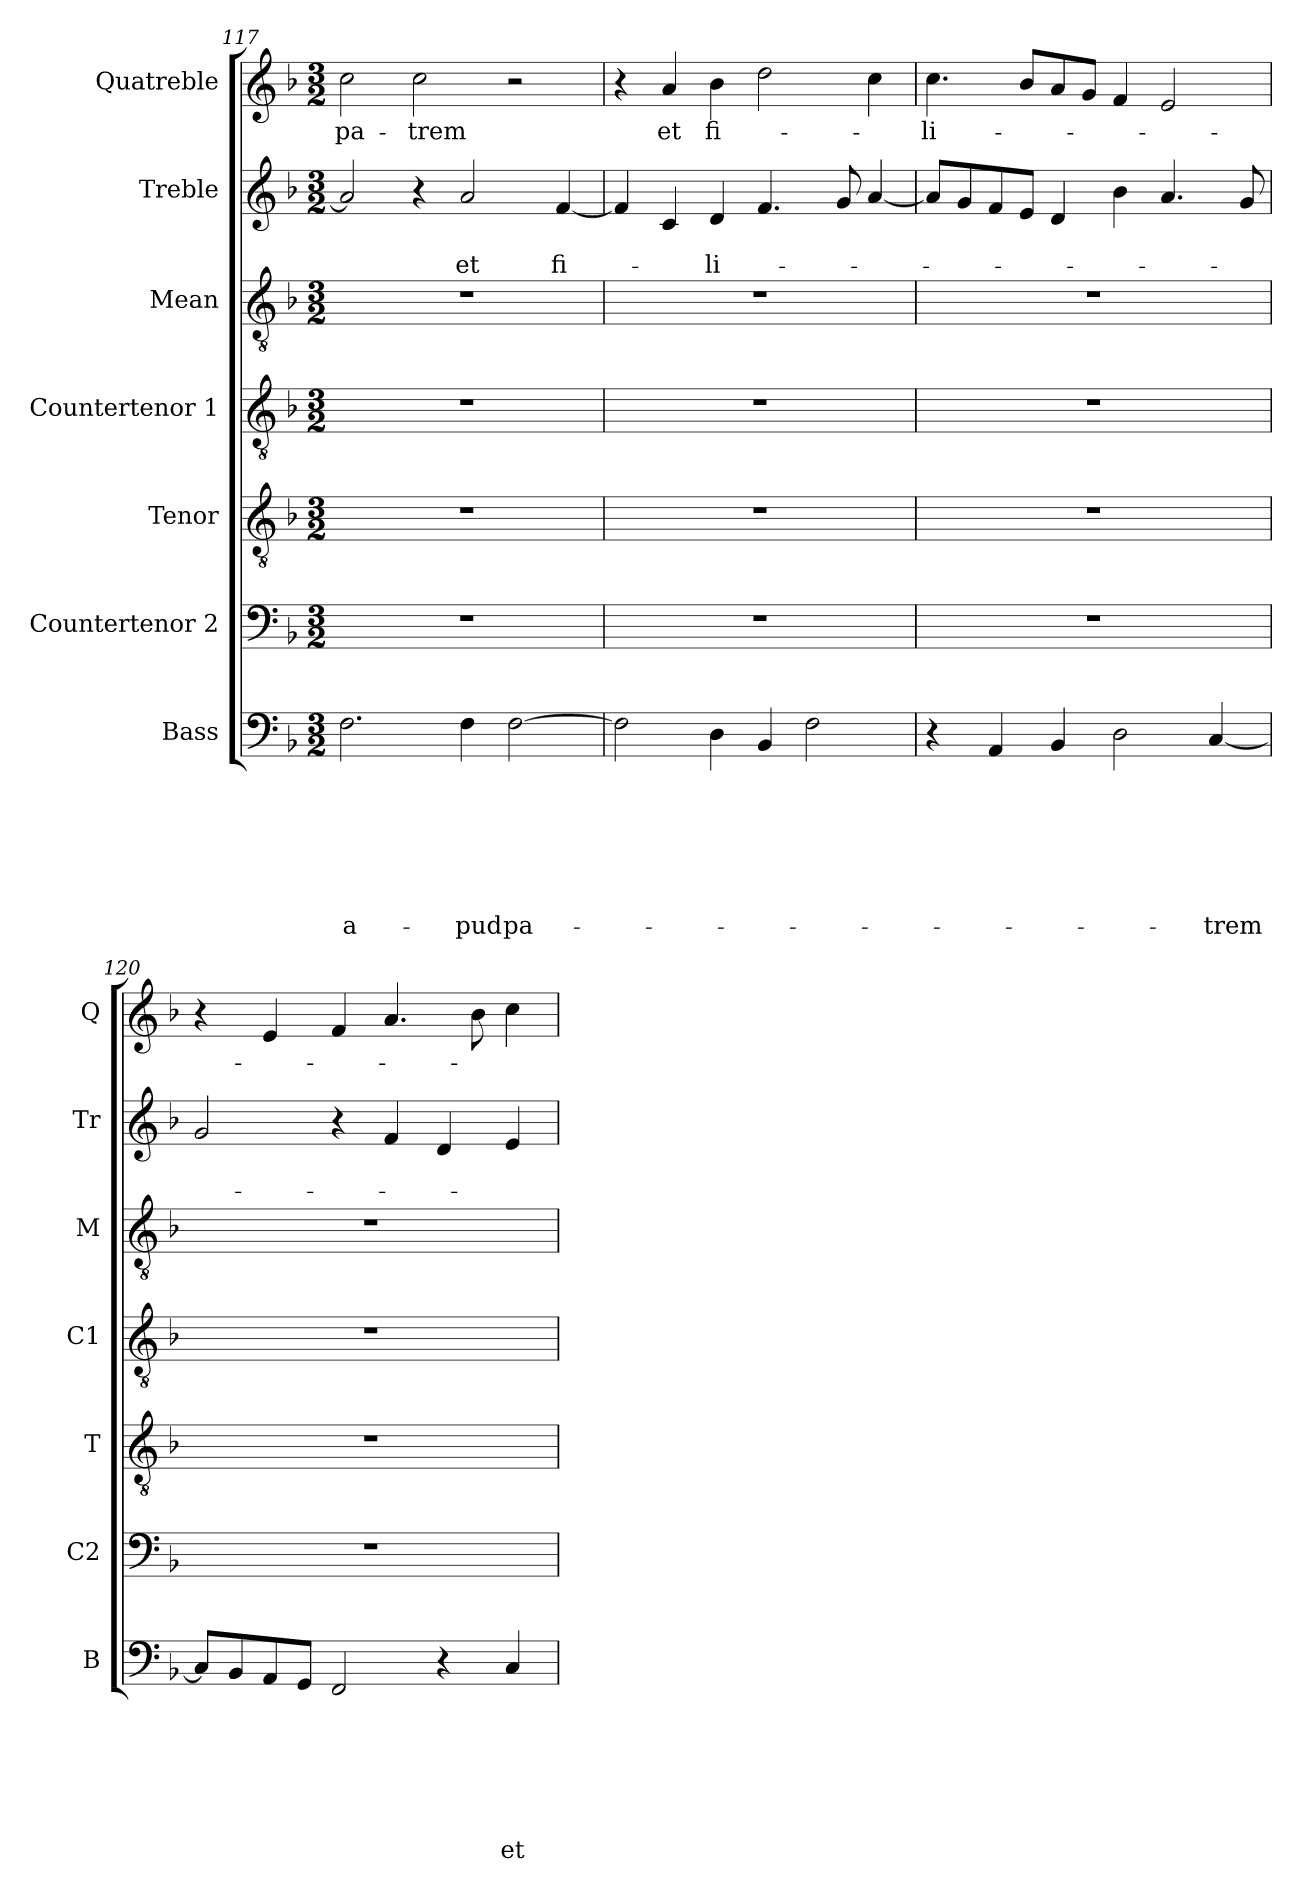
**kern	**text	**text	**text	**text	**text	**text	**text	**kern	**kern	**kern	**kern	**kern	**text	**text	**kern	**text
*part7	*part7	*part7	*part7	*part7	*part7	*part7	*part7	*part6	*part5	*part4	*part3	*part2	*part2	*part2	*part1	*part1
*staff7	*staff7	*staff7	*staff7	*staff7	*staff7	*staff7	*staff7	*staff6	*staff5	*staff4	*staff3	*staff2	*staff2	*staff2	*staff1	*staff1
*I"Bass	*	*	*	*	*	*	*	*I"Countertenor 2	*I"Tenor	*I"Countertenor 1	*I"Mean	*I"Treble	*	*	*I"Quatreble	*
*I'B	*	*	*	*	*	*	*	*I'C2	*I'T	*I'C1	*I'M	*I'Tr	*	*	*I'Q	*
*clefF4	*	*	*	*	*	*	*	*clefF4	*clefGv2	*clefGv2	*clefGv2	*clefG2	*	*	*clefG2	*
*k[b-]	*	*	*	*	*	*	*	*k[b-]	*k[b-]	*k[b-]	*k[b-]	*k[b-]	*	*	*k[b-]	*
*d:	*	*	*	*	*	*	*	*d:	*d:	*d:	*d:	*d:	*	*	*d:	*
*M3/2	*	*	*	*	*	*	*	*M3/2	*M3/2	*M3/2	*M3/2	*M3/2	*	*	*M3/2	*
=117	=117	=117	=117	=117	=117	=117	=117	=117	=117	=117	=117	=117	=117	=117	=117	=117
2.F\	.	.	.	.	.	.	a-	1.r	1.r	1.r	1.r	2a/]	.	.	2cc\	pa-
.	.	.	.	.	.	.	.	.	.	.	.	4r	.	.	2cc\	-trem
4F\	.	.	.	.	.	.	-pud	.	.	.	.	2a/	.	et	.	.
[2F\	.	.	.	.	.	.	pa-	.	.	.	.	.	.	.	2r	.
.	.	.	.	.	.	.	.	.	.	.	.	[4f/	.	fi-	.	.
=118	=118	=118	=118	=118	=118	=118	=118	=118	=118	=118	=118	=118	=118	=118	=118	=118
2F\]	.	.	.	.	.	.	.	1.r	1.r	1.r	1.r	4f/]	.	.	4r	.
.	.	.	.	.	.	.	.	.	.	.	.	4c/	.	.	4a/	et
4D\	.	.	.	.	.	.	.	.	.	.	.	4d/	.	-li-	4b-\	fi-
4BB-/	.	.	.	.	.	.	.	.	.	.	.	4.f/	.	.	2dd\	.
2F\	.	.	.	.	.	.	.	.	.	.	.	.	.	.	.	.
.	.	.	.	.	.	.	.	.	.	.	.	8g/	.	.	.	.
.	.	.	.	.	.	.	.	.	.	.	.	[4a/	.	.	4cc\	.
!!LO:LB:g=z
=119	=119	=119	=119	=119	=119	=119	=119	=119	=119	=119	=119	=119	=119	=119	=119	=119
4r	.	.	.	.	.	.	.	1.r	1.r	1.r	1.r	8a/L]	.	.	4.cc\	-li-
.	.	.	.	.	.	.	.	.	.	.	.	8g/	.	.	.	.
4AA/	.	.	.	.	.	.	.	.	.	.	.	8f/	.	.	.	.
.	.	.	.	.	.	.	.	.	.	.	.	8e/J	.	.	8b-/L	.
4BB-/	.	.	.	.	.	.	.	.	.	.	.	4d/	.	.	8a/	.
.	.	.	.	.	.	.	.	.	.	.	.	.	.	.	8g/J	.
2D\	.	.	.	.	.	.	.	.	.	.	.	4b-\	.	.	4f/	.
.	.	.	.	.	.	.	.	.	.	.	.	4.a/	.	.	2e/	.
[4C/	.	.	.	.	.	.	-trem	.	.	.	.	.	.	.	.	.
.	.	.	.	.	.	.	.	.	.	.	.	8g/	.	.	.	.
=120	=120	=120	=120	=120	=120	=120	=120	=120	=120	=120	=120	=120	=120	=120	=120	=120
8C/L]	.	.	.	.	.	.	.	1.r	1.r	1.r	1.r	2g/	.	.	4r	.
8BB-/	.	.	.	.	.	.	.	.	.	.	.	.	.	.	.	.
8AA/	.	.	.	.	.	.	.	.	.	.	.	.	.	.	4e/	.
8GG/J	.	.	.	.	.	.	.	.	.	.	.	.	.	.	.	.
2FF/	.	.	.	.	.	.	.	.	.	.	.	4r	.	.	4f/	.
.	.	.	.	.	.	.	.	.	.	.	.	4f/	.	.	4.a/	.
4r	.	.	.	.	.	.	.	.	.	.	.	4d/	.	.	.	.
.	.	.	.	.	.	.	.	.	.	.	.	.	.	.	8b-\	.
4C/	.	.	.	.	.	.	et	.	.	.	.	4e/	.	.	4cc\	.
=	=	=	=	=	=	=	=	=	=	=	=	=	=	=	=	=
*-	*-	*-	*-	*-	*-	*-	*-	*-	*-	*-	*-	*-	*-	*-	*-	*-
